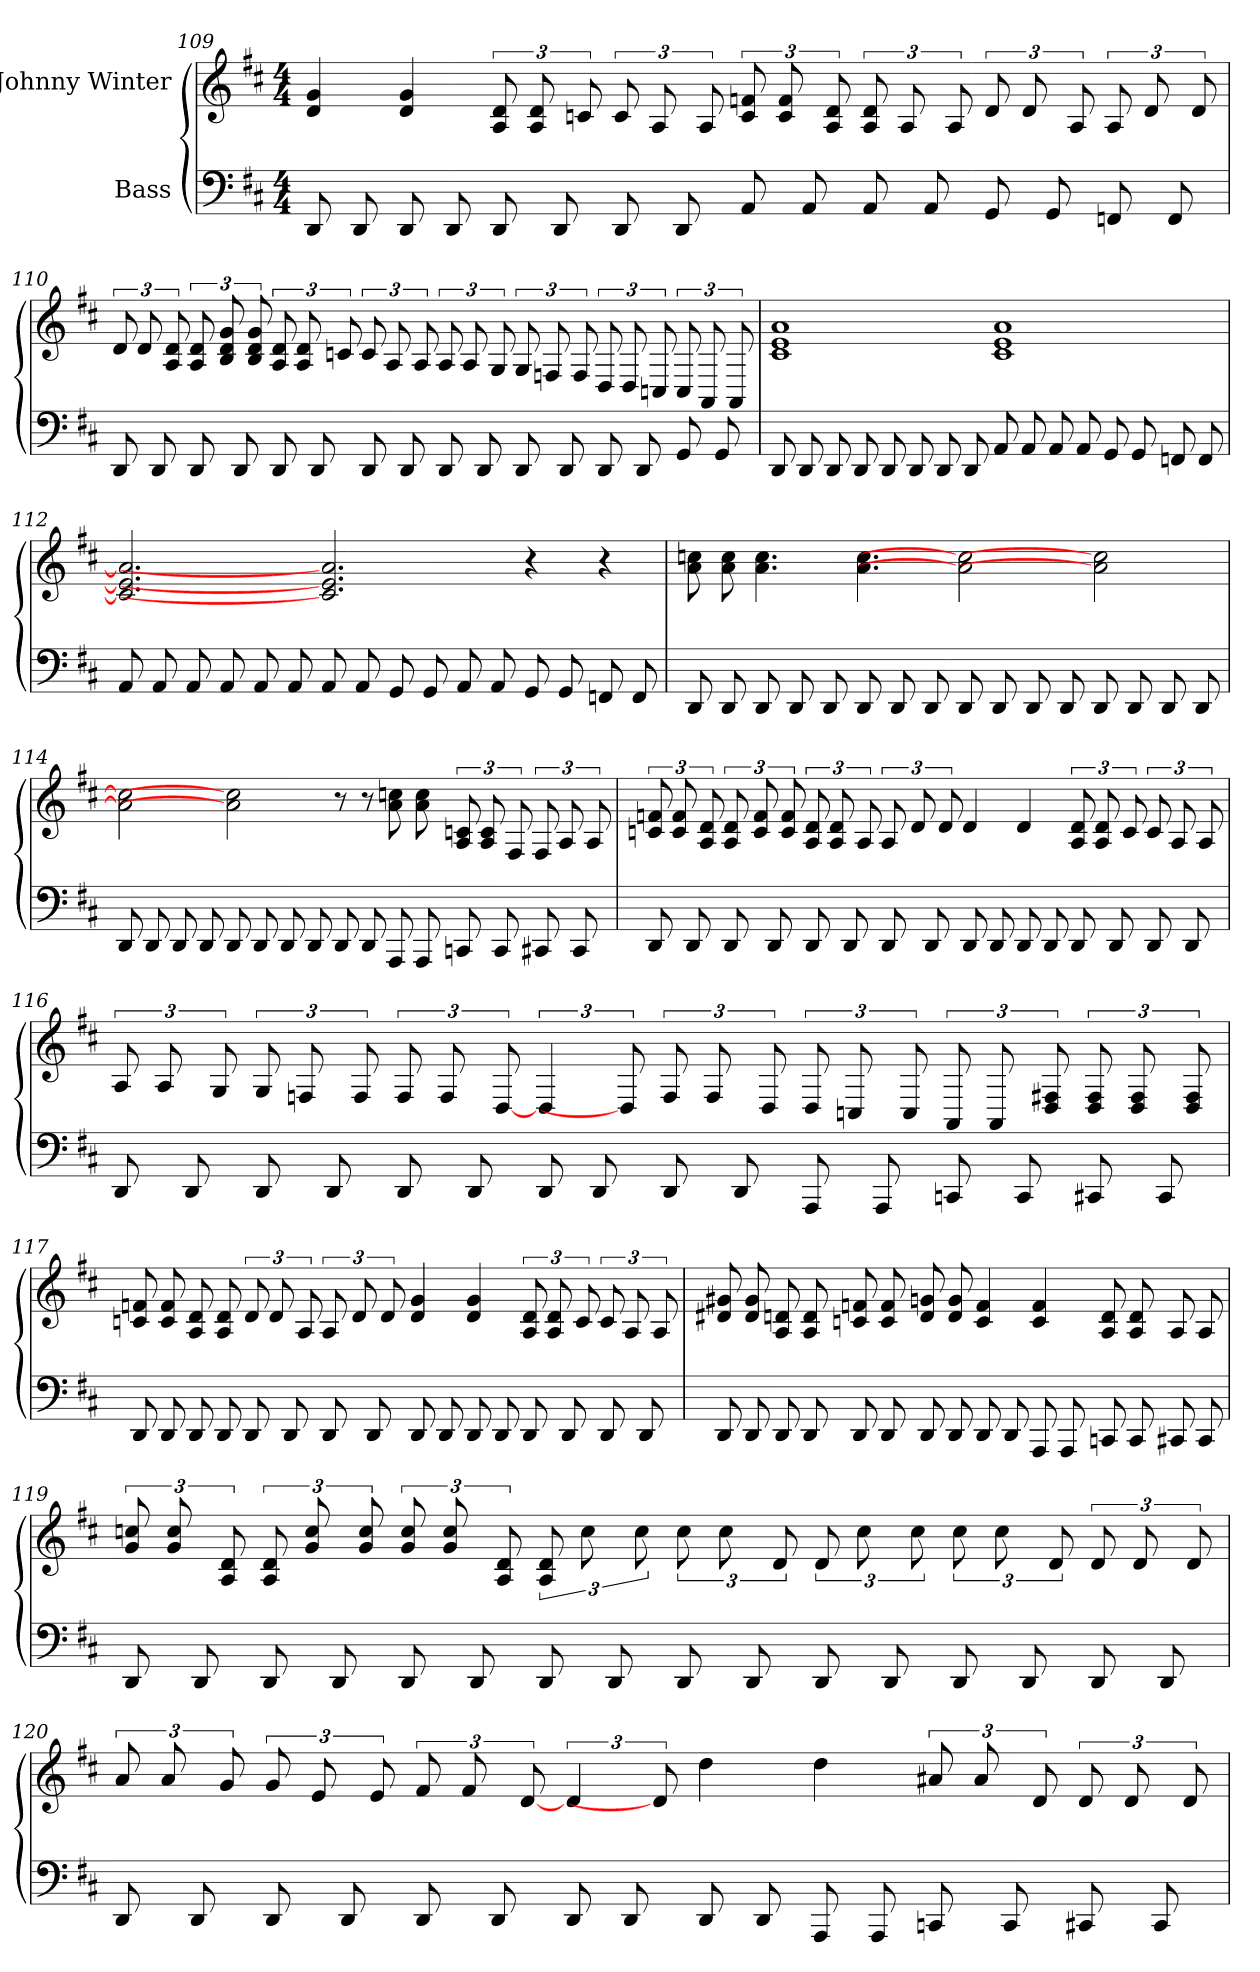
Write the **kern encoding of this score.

**kern	**kern
*part2	*part1
*staff2	*staff1
*I"Bass	*I"Johnny Winter
*	*
*k[f#c#]	*k[f#c#]
*M4/4	*M4/4
=109	=109
8DD	4g 4d
8DD	.
8DD	4g 4d
8DD	.
8DD	12d 12A
.	12d 12A
8DD	.
.	12c
8DD	12c
.	12A
8DD	.
.	12A
8AA	12f 12c
.	12f 12c
8AA	.
.	12d 12A
8AA	12d 12A
.	12A
8AA	.
.	12A
8GG	12d
.	12d
8GG	.
.	12A
8FF	12A
.	12d
8FF	.
.	12d
=110	=110
8DD	12d
.	12d
8DD	.
.	12d 12A
8DD	12d 12A
.	12g 12d 12B
8DD	.
.	12g 12d 12B
8DD	12d 12A
.	12d 12A
8DD	.
.	12c
8DD	12c
.	12A
8DD	.
.	12A
8DD	12A
.	12A
8DD	.
.	12G
8DD	12G
.	12F
8DD	.
.	12F
8DD	12D
.	12D
8DD	.
.	12C
8GG	12C
.	12AA
8GG	.
.	12AA
=111	=111
8DD	1a 1e 1c#
8DD	.
8DD	.
8DD	.
8DD	.
8DD	.
8DD	.
8DD	.
8AA	1a 1e 1c#
8AA	.
8AA	.
8AA	.
8GG	.
8GG	.
8FF	.
8FF	.
=112	=112
8AA	2.a] 2.e] 2.c#]
8AA	.
8AA	.
8AA	.
8AA	.
8AA	.
8AA	2.a] 2.e] 2.c#]
8AA	.
8GG	.
8GG	.
8AA	.
8AA	.
8GG	4r
8GG	.
8FF	4r
8FF	.
=113	=113
8DD	8cc 8a
8DD	8cc 8a
8DD	4.cc 4.a
8DD	.
8DD	.
8DD	4.cc 4.a
8DD	.
8DD	.
8DD	2cc] 2a]
8DD	.
8DD	.
8DD	.
8DD	2cc] 2a]
8DD	.
8DD	.
8DD	.
=114	=114
8DD	2cc] 2a]
8DD	.
8DD	.
8DD	.
8DD	2cc] 2a]
8DD	.
8DD	.
8DD	.
8DD	8r
8DD	8r
8AAA	8cc 8a
8AAA	8cc 8a
8CC	12c 12A
.	12c 12A
8CC	.
.	12F#
8CC#	12F#
.	12A
8CC#	.
.	12A
=115	=115
8DD	12f 12c
.	12f 12c
8DD	.
.	12d 12A
8DD	12d 12A
.	12f 12c
8DD	.
.	12f 12c
8DD	12d 12A
.	12d 12A
8DD	.
.	12A
8DD	12A
.	12d
8DD	.
.	12d
8DD	4d
8DD	.
8DD	4d
8DD	.
8DD	12d 12A
.	12d 12A
8DD	.
.	12c
8DD	12c
.	12A
8DD	.
.	12A
=116	=116
8DD	12A
.	12A
8DD	.
.	12G
8DD	12G
.	12F
8DD	.
.	12F
8DD	12F
.	12F
8DD	.
.	[12D
8DD	6D
8DD	.
.	12D]
8DD	12F
.	12F
8DD	.
.	12D
8AAA	12D
.	12C
8AAA	.
.	12C
8CC	12AA
.	12AA
8CC	.
.	12F# 12D
8CC#	12F# 12D
.	12F# 12D
8CC#	.
.	12F# 12D
=117	=117
8DD	8f 8c
8DD	8f 8c
8DD	8d 8A
8DD	8d 8A
8DD	12d
.	12d
8DD	.
.	12A
8DD	12A
.	12d
8DD	.
.	12d
8DD	4g 4d
8DD	.
8DD	4g 4d
8DD	.
8DD	12d 12A
.	12d 12A
8DD	.
.	12c
8DD	12c
.	12A
8DD	.
.	12A
=118	=118
8DD	8g# 8d#
8DD	8g# 8d#
8DD	8d 8A
8DD	8d 8A
8DD	8f 8c
8DD	8f 8c
8DD	8g 8d
8DD	8g 8d
8DD	4f 4c
8DD	.
8AAA	4f 4c
8AAA	.
8CC	8d 8A
8CC	8d 8A
8CC#	8A
8CC#	8A
=119	=119
8DD	12cc 12g
.	12cc 12g
8DD	.
.	12d 12A
8DD	12d 12A
.	12cc 12g
8DD	.
.	12cc 12g
8DD	12cc 12g
.	12cc 12g
8DD	.
.	12d 12A
8DD	12d 12A
.	12cc
8DD	.
.	12cc
8DD	12cc
.	12cc
8DD	.
.	12d
8DD	12d
.	12cc
8DD	.
.	12cc
8DD	12cc
.	12cc
8DD	.
.	12d
8DD	12d
.	12d
8DD	.
.	12d
=120	=120
8DD	12a
.	12a
8DD	.
.	12g
8DD	12g
.	12e
8DD	.
.	12e
8DD	12f#
.	12f#
8DD	.
.	[12d
8DD	6d
8DD	.
.	12d]
8DD	4dd
8DD	.
8AAA	4dd
8AAA	.
8CC	12a#
.	12a#
8CC	.
.	12d
8CC#	12d
.	12d
8CC#	.
.	12d
=	=
*-	*-
